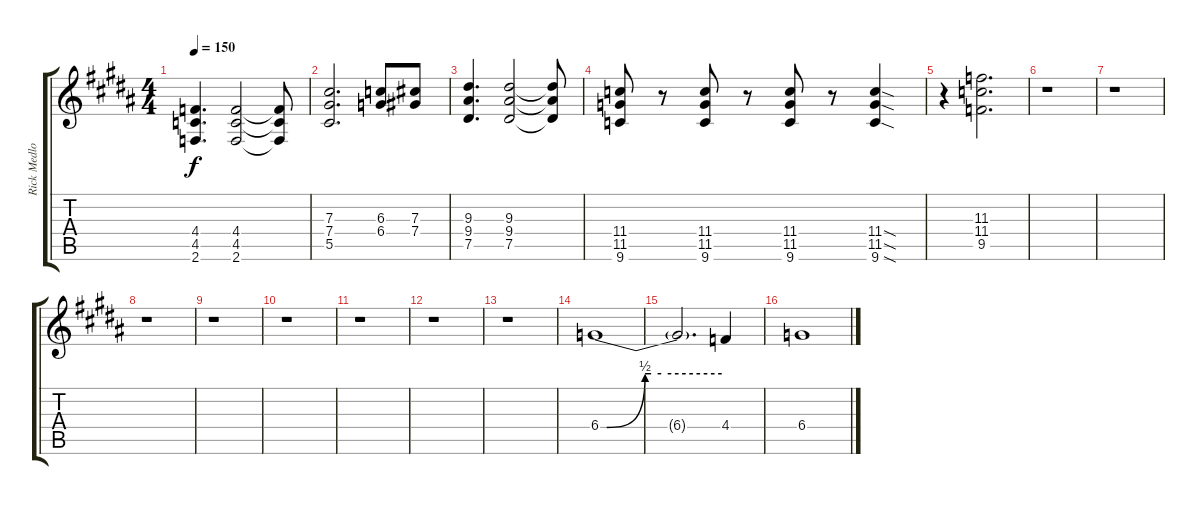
\track ("Rick Medlocke Guitar" "Rick Medlo") {instrument overdrivenguitar}
\staff {score tabs}
\tuning (Eb4 Bb3 Gb3 Db3 Ab2 Eb2) {hide}
\ts (4 4)
\tempo 150
\clef g2
\ks b
(4.4 4.5 2.6).4{d dy f} (4.4 4.5 2.6).2 (4.4{t} 4.5{t} 2.6{t}).8 |
(7.3 7.4 5.5).2{d} (6.3 6.4).8 (7.3 7.4).8 |
(9.3 9.4 7.5).4{d} (9.3 9.4 7.5).2 (9.3{t} 9.4{t} 7.5{t}).8 |
(11.4 11.5 9.6).8 r.8 (11.4 11.5 9.6).8 r.8 (11.4 11.5 9.6).8 r.8 (11.4{sod} 11.5{sod} 9.6{sod}).4 |
r.4 (11.3 11.4 9.5).2{d} |
r.1 |
r.1 |
r.1 |
r.1 |
r.1 |
r.1 |
r.1 |
r.1 |
6.4{be (custom 0 0 3 0 22 2 25 2 30 2 35 2 60 2)}.1 |
6.4{t}.2{d} 4.4.4 |
6.4.1
